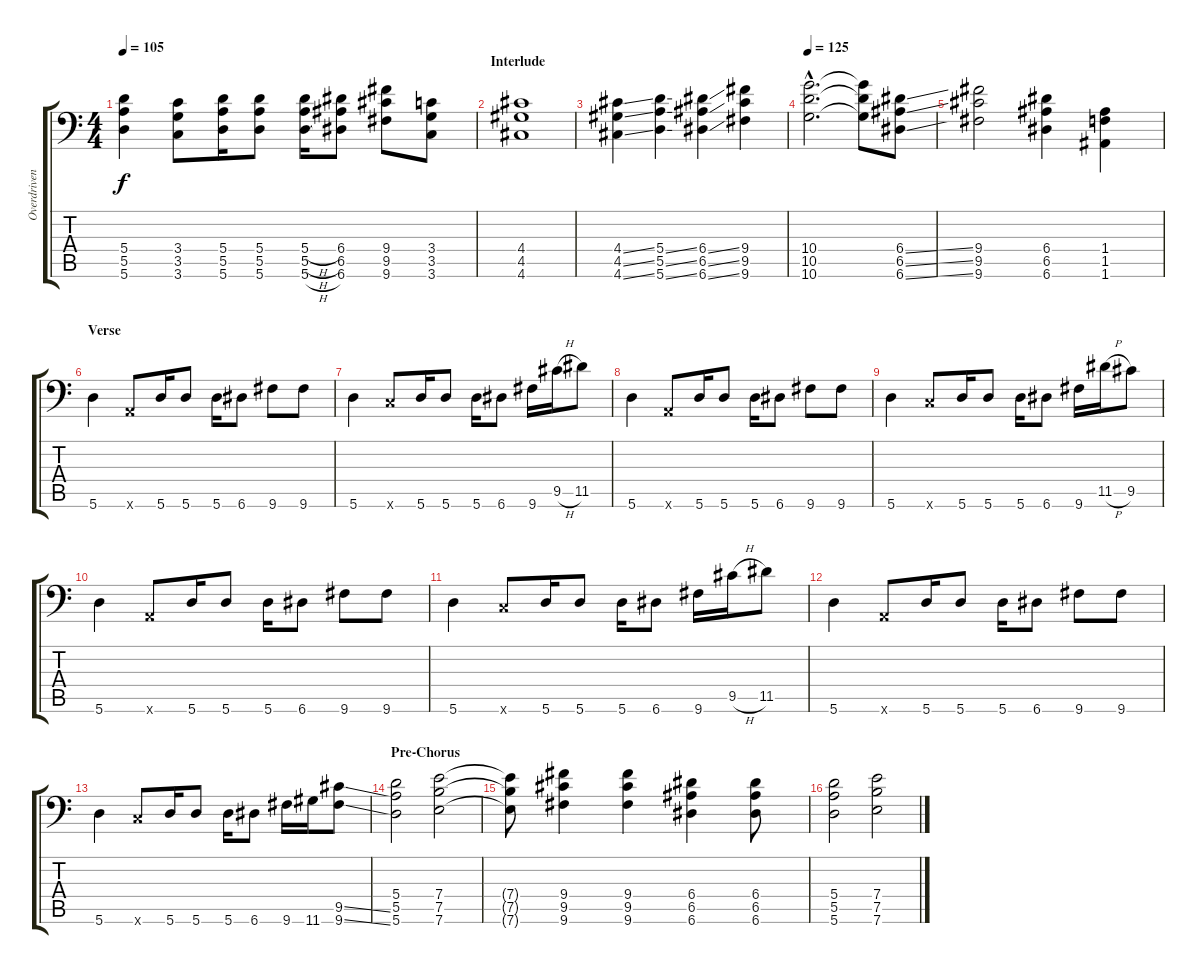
\track ("Overdriven Guitar" "Overdriven") {instrument overdrivenguitar}
\staff {score tabs}
\tuning (E4 B3 G3 A2 E2 A1) {hide}
\ts (4 4)
\tempo 105
\clef f4
\ks c
(5.4 5.5 5.6).4{dy f} (3.4 3.5 3.6).8 (5.4 5.5 5.6).16 (5.4 5.5 5.6).8 (5.4{h} 5.5{h} 5.6{h}).16 (6.4 6.5 6.6).8 (9.4 9.5 9.6).8 (3.4 3.5 3.6).8 |
\section ("" "Interlude")
(4.4 4.5 4.6).1 |
(4.4{ss} 4.5{ss} 4.6{ss}).4 (5.4{ss} 5.5{ss} 5.6{ss}).4 (6.4{ss} 6.5{ss} 6.6{ss}).4 (9.4 9.5 9.6).4 |
\tempo 125
(10.4{hac} 10.5{hac} 10.6{hac}).2{d} (10.4{t} 10.5{t} 10.6{t}).8 (6.4{ss} 6.5{ss} 6.6{ss}).8 |
(9.4 9.5 9.6).2 (6.4 6.5 6.6).4 (1.4 1.5 1.6).4 |
\section ("" "Verse")
5.6.4 0.6{x}.8 5.6.16 5.6.8 5.6.16 6.6.8 9.6.8 9.6.8 |
5.6.4 3.6{x}.8 5.6.16 5.6.8 5.6.16 6.6.8 9.6.16 9.5{h}.16 11.5.8 |
5.6.4 0.6{x}.8 5.6.16 5.6.8 5.6.16 6.6.8 9.6.8 9.6.8 |
5.6.4 3.6{x}.8 5.6.16 5.6.8 5.6.16 6.6.8 9.6.16 11.5{h}.16 9.5.8 |
5.6.4 0.6{x}.8 5.6.16 5.6.8 5.6.16 6.6.8 9.6.8 9.6.8 |
5.6.4 3.6{x}.8 5.6.16 5.6.8 5.6.16 6.6.8 9.6.16 9.5{h}.16 11.5.8 |
5.6.4 0.6{x}.8 5.6.16 5.6.8 5.6.16 6.6.8 9.6.8 9.6.8 |
5.6.4 3.6{x}.8 5.6.16 5.6.8 5.6.16 6.6.8 9.6.16 11.6.16 (9.5{ss} 9.6{ss}).8 |
\section ("" "Pre-Chorus")
(5.4 5.5 5.6).2 (7.4 7.5 7.6).2 |
(7.4{t} 7.5{t} 7.6{t}).8 (9.4 9.5 9.6).4 (9.4 9.5 9.6).4 (6.4 6.5 6.6).4 (6.4 6.5 6.6).8 |
(5.4 5.5 5.6).2 (7.4 7.5 7.6).2
